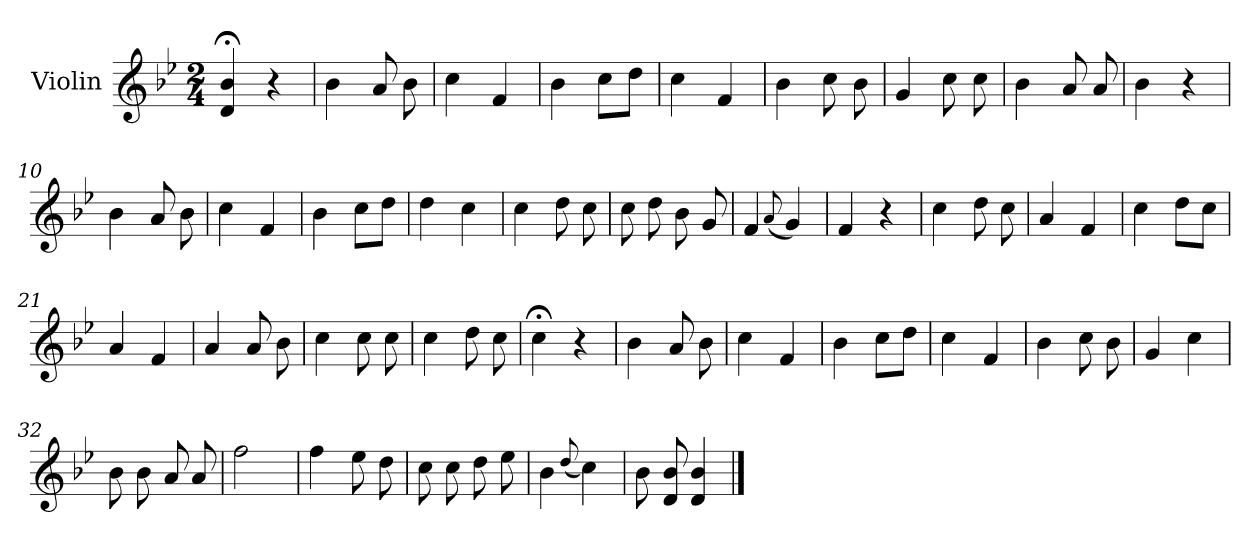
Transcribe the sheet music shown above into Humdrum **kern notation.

**kern
*part1
*staff1
*I"Violin
*I'Vln.
*clefG2
*k[b-e-]
*M2/4
=1
4d;</ 4b-;</
4r
=2
4b-\
8a/
8b-\
=3
4cc\
4f/
=4
4b-\
8cc\L
8dd\J
=5
4cc\
4f/
=6
4b-\
8cc\
8b-\
=7
4g/
8cc\
8cc\
=8
4b-\
8a/
8a/
=9
4b-\
4r
!!LO:LB:g=z
=10
4b-\
8a/
8b-\
=11
4cc\
4f/
=12
4b-\
8cc\L
8dd\J
=13
4dd\
4cc\
=14
4cc\
8dd\
8cc\
=15
8cc\
8dd\
8b-\
8g/
=16
4f/
(<8qqa/
4g/)
=17
4f/
4r
=18
4cc\
8dd\
8cc\
=19
4a/
4f/
!!LO:LB:g=z
=20
4cc\
8dd\L
8cc\J
=21
4a/
4f/
=22
4a/
8a/
8b-\
=23
4cc\
8cc\
8cc\
=24
4cc\
8dd\
8cc\
=25
4cc;<\
4r
=26
4b-\
8a/
8b-\
=27
4cc\
4f/
=28
4b-\
8cc\L
8dd\J
=29
4cc\
4f/
!!LO:LB:g=z
=30
4b-\
8cc\
8b-\
=31
4g/
4cc\
=32
8b-\
8b-\
8a/
8a/
=33
2ff\
=34
4ff\
8ee-\
8dd\
=35
8cc\
8cc\
8dd\
8ee-\
=36
4b-\
(<8qqdd/
4cc\)
=37
8b-\
8d/ 8b-/
4d/ 4b-/
==
*-
